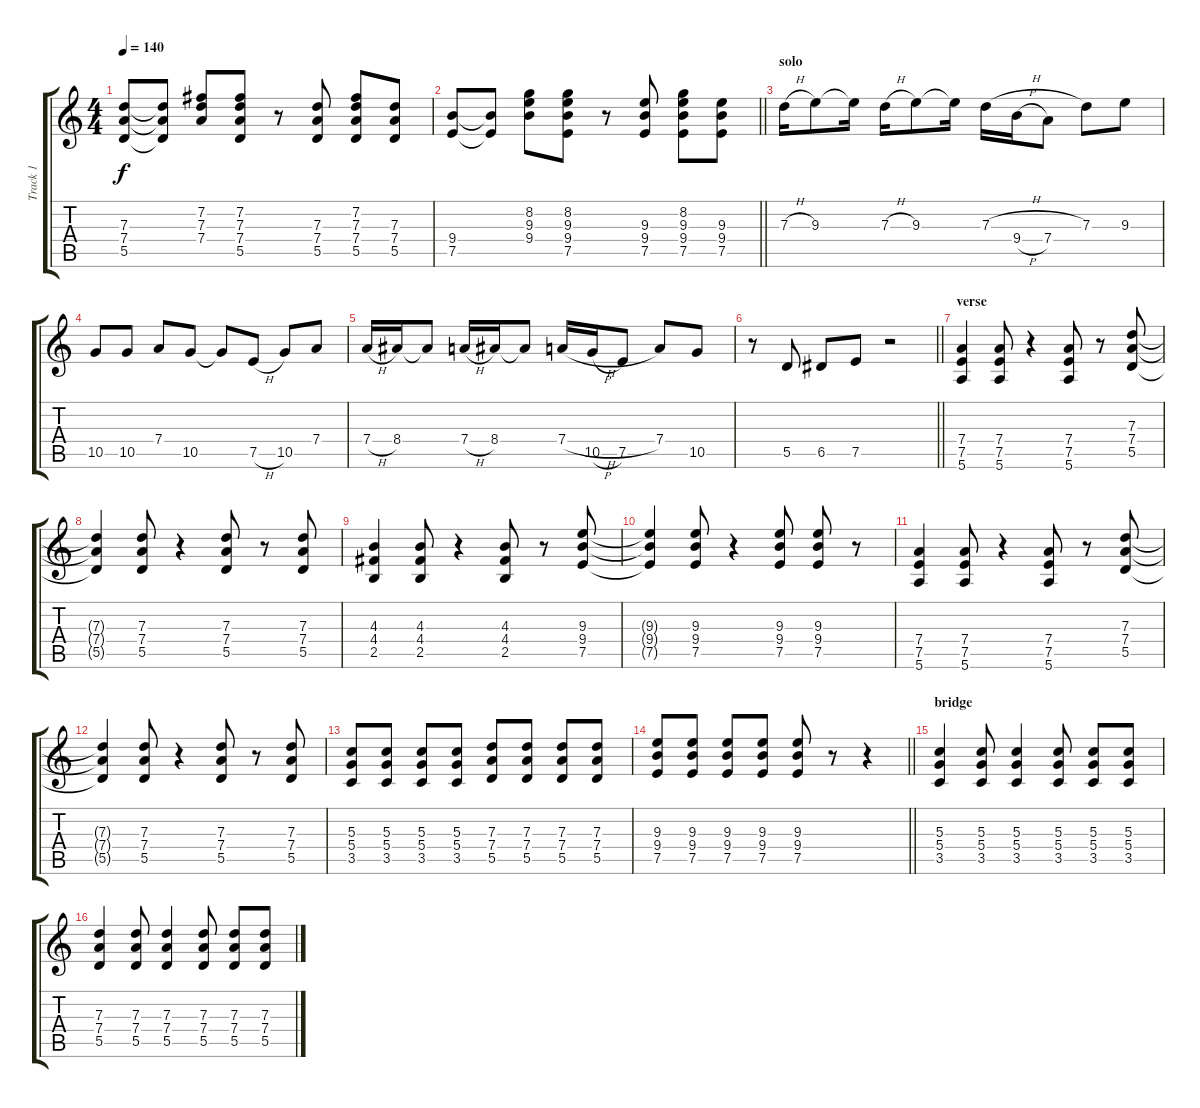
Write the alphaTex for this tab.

\track ("Track 1" "Track 1") {instrument overdrivenguitar}
\staff {score tabs}
\tuning (E4 B3 G3 D3 A2 E2) {hide}
\ts (4 4)
\tempo 140
\clef g2
\ks c
(7.3 7.4 5.5).8{dy f} (7.3{t} 7.4{t} 5.5{t}).8 (7.2 7.3 7.4).8 (7.2 7.3 7.4 5.5).8 r.8 (7.3 7.4 5.5).8 (7.2 7.3 7.4 5.5).8 (7.3 7.4 5.5).8 |
\barLineRight lightlight
(9.4 7.5).8 (9.4{t} 7.5{t}).8 (8.2 9.3 9.4).8 (8.2 9.3 9.4 7.5).8 r.8 (9.3 9.4 7.5).8 (8.2 9.3 9.4 7.5).8 (9.3 9.4 7.5).8 |
\section ("" "solo")
7.3{h}.16 9.3.8 9.3{t}.16 7.3{h}.16 9.3.8 9.3{t}.16 7.3{h}.16 9.4{h}.16 7.4.8 7.3.8 9.3.8 |
10.5.8 10.5.8 7.4.8 10.5.8 10.5{t}.8 7.5{h}.8 10.5.8 7.4.8 |
7.4{h}.16 8.4.16 8.4{t}.8 7.4{h}.16 8.4.16 8.4{t}.8 7.4{h}.16 10.5{h}.16 7.5.8 7.4.8 10.5.8 |
\barLineRight lightlight
r.8 5.5.8 6.5.8 7.5.8 r.2 |
\section ("" "verse")
(7.4 7.5 5.6).4 (7.4 7.5 5.6).8 r.4 (7.4 7.5 5.6).8 r.8 (7.3 7.4 5.5).8 |
(7.3{t} 7.4{t} 5.5{t}).4 (7.3 7.4 5.5).8 r.4 (7.3 7.4 5.5).8 r.8 (7.3 7.4 5.5).8 |
(4.3 4.4 2.5).4 (4.3 4.4 2.5).8 r.4 (4.3 4.4 2.5).8 r.8 (9.3 9.4 7.5).8 |
(9.3{t} 9.4{t} 7.5{t}).4 (9.3 9.4 7.5).8 r.4 (9.3 9.4 7.5).8 (9.3 9.4 7.5).8 r.8 |
(7.4 7.5 5.6).4 (7.4 7.5 5.6).8 r.4 (7.4 7.5 5.6).8 r.8 (7.3 7.4 5.5).8 |
(7.3{t} 7.4{t} 5.5{t}).4 (7.3 7.4 5.5).8 r.4 (7.3 7.4 5.5).8 r.8 (7.3 7.4 5.5).8 |
(5.3 5.4 3.5).8 (5.3 5.4 3.5).8 (5.3 5.4 3.5).8 (5.3 5.4 3.5).8 (7.3 7.4 5.5).8 (7.3 7.4 5.5).8 (7.3 7.4 5.5).8 (7.3 7.4 5.5).8 |
\barLineRight lightlight
(9.3 9.4 7.5).8 (9.3 9.4 7.5).8 (9.3 9.4 7.5).8 (9.3 9.4 7.5).8 (9.3 9.4 7.5).8 r.8 r.4 |
\section ("" "bridge")
(5.3 5.4 3.5).4 (5.3 5.4 3.5).8 (5.3 5.4 3.5).4 (5.3 5.4 3.5).8 (5.3 5.4 3.5).8 (5.3 5.4 3.5).8 |
(7.3 7.4 5.5).4 (7.3 7.4 5.5).8 (7.3 7.4 5.5).4 (7.3 7.4 5.5).8 (7.3 7.4 5.5).8 (7.3 7.4 5.5).8
